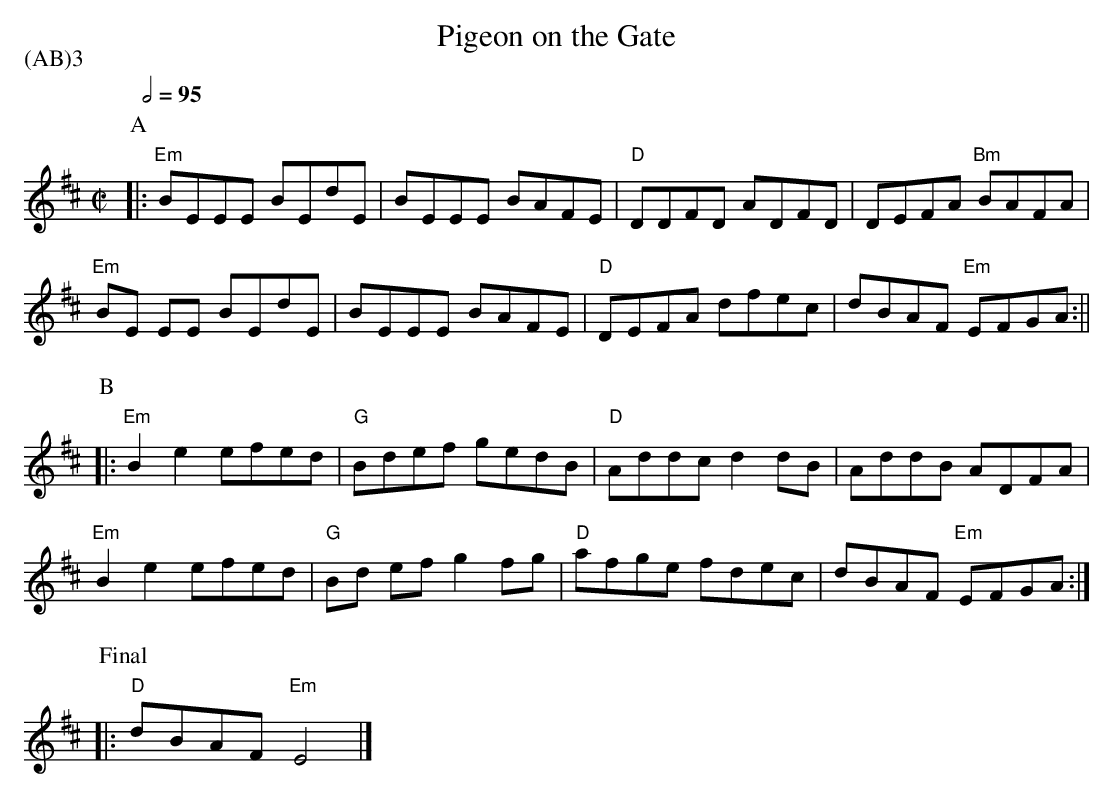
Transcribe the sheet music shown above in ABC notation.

X:1
T:Pigeon on the Gate
T:
P:(AB)3
M:C|
L:1/8
Q:1/2=95
K:Dmaj
[P:A]|:"Em"BEEE BEdE|BEEE BAFE|"D"DDFD ADFD|DEFA "Bm"BAFA|
"Em"BE EE BEdE|BEEE BAFE|"D"DEFA dfec|dBAF "Em"EFGA:||
[P:B]|:"Em"B2e2 efed|"G"Bdef gedB|"D"Addc d2 dB|AddB ADFA|
"Em"B2e2 efed|"G"Bd ef g2fg|"D"afge fdec|dBAF "Em"EFGA:|]
[P:Final]|:"D"dBAF "Em"E4|]
